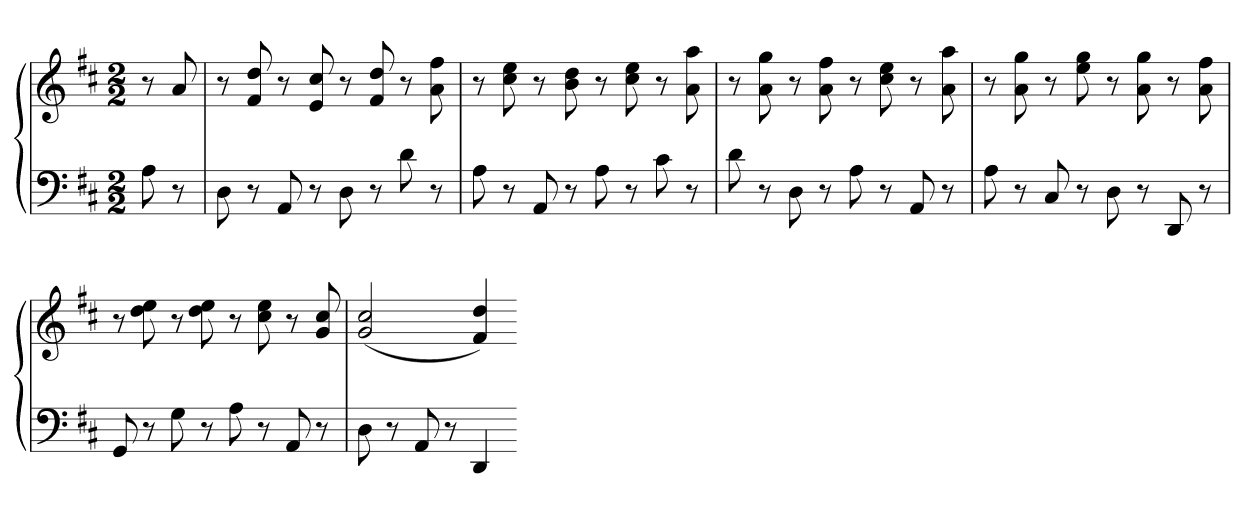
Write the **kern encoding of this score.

**kern	**kern
*part1	*part1
*staff2	*staff1
*clefF4	*clefG2
*k[f#c#]	*k[f#c#]
*D:	*D:
*M2/2	*M2/2
=	=
8A	8r
8r	8a
=	=
8D	8r
8r	8f# 8dd
8AA	8r
8r	8e 8cc#
8D	8r
8r	8f# 8dd
8d	8r
8r	8a 8ff#
=	=
8A	8r
8r	8cc# 8ee
8AA	8r
8r	8b 8dd
8A	8r
8r	8cc# 8ee
8c#	8r
8r	8a 8aa
=	=
8d	8r
8r	8a 8gg
8D	8r
8r	8a 8ff#
8A	8r
8r	8cc# 8ee
8AA	8r
8r	8a 8aa
=	=
8A	8r
8r	8a 8gg
8C#	8r
8r	8ee 8gg
8D	8r
8r	8a 8gg
8DD	8r
8r	8a 8ff#
=	=
8GG	8r
8r	8dd 8ee
8G	8r
8r	8dd 8ee
8A	8r
8r	8cc# 8ee
8AA	8r
8r	8g 8cc#
=	=
8D	(2g 2cc#
8r	.
8AA	.
8r	.
4DD	4f# 4dd)
=-	=-
*-	*-
